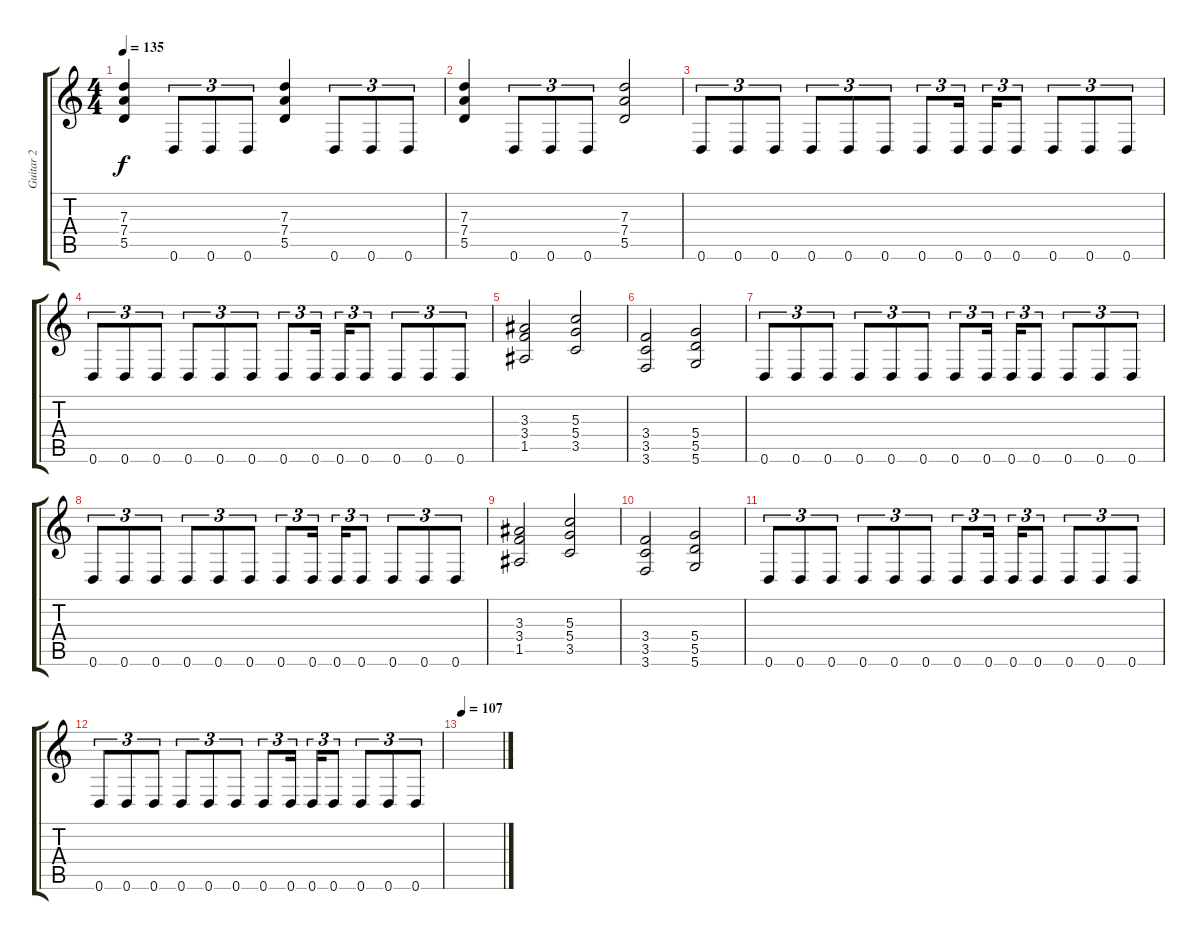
\track ("Guitar 2" "Guitar 2") {instrument distortionguitar}
\staff {score tabs}
\tuning (E4 B3 G3 D3 A2 D2) {hide}
\ts (4 4)
\tempo 135
\clef g2
\ks c
(7.3 7.4 5.5).4{dy f} 0.6.8{tu (3 2)} 0.6.8{tu (3 2)} 0.6.8{tu (3 2)} (7.3 7.4 5.5).4 0.6.8{tu (3 2)} 0.6.8{tu (3 2)} 0.6.8{tu (3 2)} |
(7.3 7.4 5.5).4 0.6.8{tu (3 2)} 0.6.8{tu (3 2)} 0.6.8{tu (3 2)} (7.3 7.4 5.5).2 |
0.6.8{tu (3 2)} 0.6.8{tu (3 2)} 0.6.8{tu (3 2)} 0.6.8{tu (3 2)} 0.6.8{tu (3 2)} 0.6.8{tu (3 2)} 0.6.8{tu (3 2)} 0.6.16{tu (3 2)} 0.6.16{tu (3 2)} 0.6.8{tu (3 2)} 0.6.8{tu (3 2)} 0.6.8{tu (3 2)} 0.6.8{tu (3 2)} |
0.6.8{tu (3 2)} 0.6.8{tu (3 2)} 0.6.8{tu (3 2)} 0.6.8{tu (3 2)} 0.6.8{tu (3 2)} 0.6.8{tu (3 2)} 0.6.8{tu (3 2)} 0.6.16{tu (3 2)} 0.6.16{tu (3 2)} 0.6.8{tu (3 2)} 0.6.8{tu (3 2)} 0.6.8{tu (3 2)} 0.6.8{tu (3 2)} |
(3.3 3.4 1.5).2 (5.3 5.4 3.5).2 |
(3.4 3.5 3.6).2 (5.4 5.5 5.6).2 |
0.6.8{tu (3 2)} 0.6.8{tu (3 2)} 0.6.8{tu (3 2)} 0.6.8{tu (3 2)} 0.6.8{tu (3 2)} 0.6.8{tu (3 2)} 0.6.8{tu (3 2)} 0.6.16{tu (3 2)} 0.6.16{tu (3 2)} 0.6.8{tu (3 2)} 0.6.8{tu (3 2)} 0.6.8{tu (3 2)} 0.6.8{tu (3 2)} |
0.6.8{tu (3 2)} 0.6.8{tu (3 2)} 0.6.8{tu (3 2)} 0.6.8{tu (3 2)} 0.6.8{tu (3 2)} 0.6.8{tu (3 2)} 0.6.8{tu (3 2)} 0.6.16{tu (3 2)} 0.6.16{tu (3 2)} 0.6.8{tu (3 2)} 0.6.8{tu (3 2)} 0.6.8{tu (3 2)} 0.6.8{tu (3 2)} |
(3.3 3.4 1.5).2 (5.3 5.4 3.5).2 |
(3.4 3.5 3.6).2 (5.4 5.5 5.6).2 |
0.6.8{tu (3 2)} 0.6.8{tu (3 2)} 0.6.8{tu (3 2)} 0.6.8{tu (3 2)} 0.6.8{tu (3 2)} 0.6.8{tu (3 2)} 0.6.8{tu (3 2)} 0.6.16{tu (3 2)} 0.6.16{tu (3 2)} 0.6.8{tu (3 2)} 0.6.8{tu (3 2)} 0.6.8{tu (3 2)} 0.6.8{tu (3 2)} |
0.6.8{tu (3 2)} 0.6.8{tu (3 2)} 0.6.8{tu (3 2)} 0.6.8{tu (3 2)} 0.6.8{tu (3 2)} 0.6.8{tu (3 2)} 0.6.8{tu (3 2)} 0.6.16{tu (3 2)} 0.6.16{tu (3 2)} 0.6.8{tu (3 2)} 0.6.8{tu (3 2)} 0.6.8{tu (3 2)} 0.6.8{tu (3 2)} |
\tempo 107
